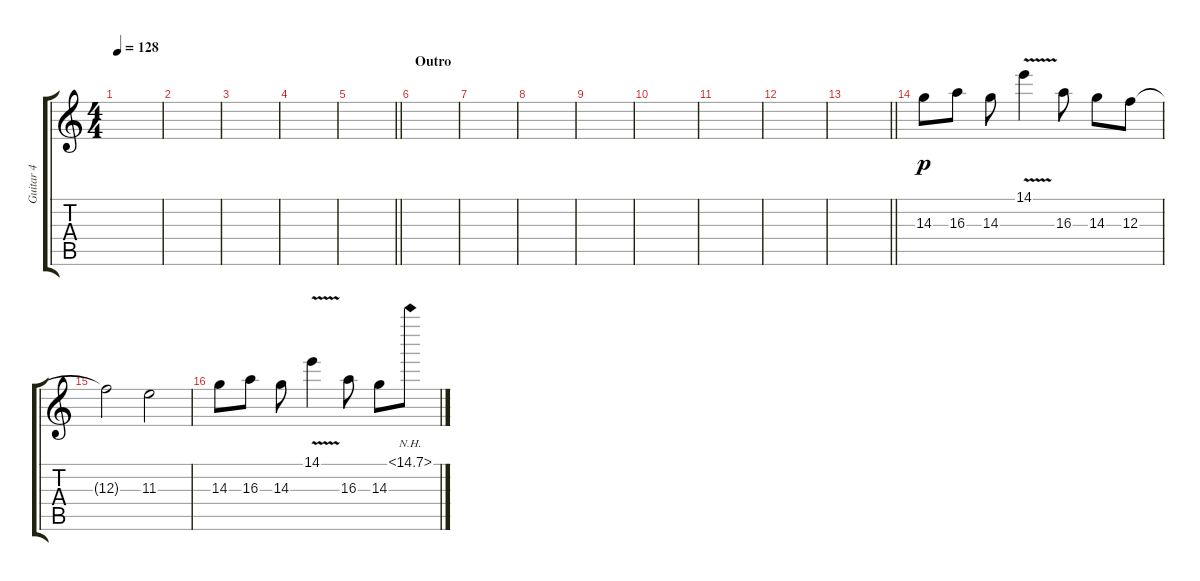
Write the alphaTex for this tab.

\track ("Guitar 4" "Guitar 4") {instrument distortionguitar}
\staff {score tabs}
\tuning (D4 A3 F3 C3 G2 D2) {hide}
\ts (4 4)
\tempo 128
\clef g2
\ks c
|
|
|
|
\barLineRight lightlight
|
\section ("" "Outro")
|
|
|
|
|
|
|
\barLineRight lightlight
|
14.3.8{dy p volume 6 instrument distortionguitar} 16.3.8 14.3.8 14.1{v}.4 16.3.8 14.3.8 12.3.8 |
12.3{t}.2 11.3.2 |
14.3.8{volume 6 instrument distortionguitar} 16.3.8 14.3.8 14.1{v}.4 16.3.8 14.3.8 15.1{nh}.8
